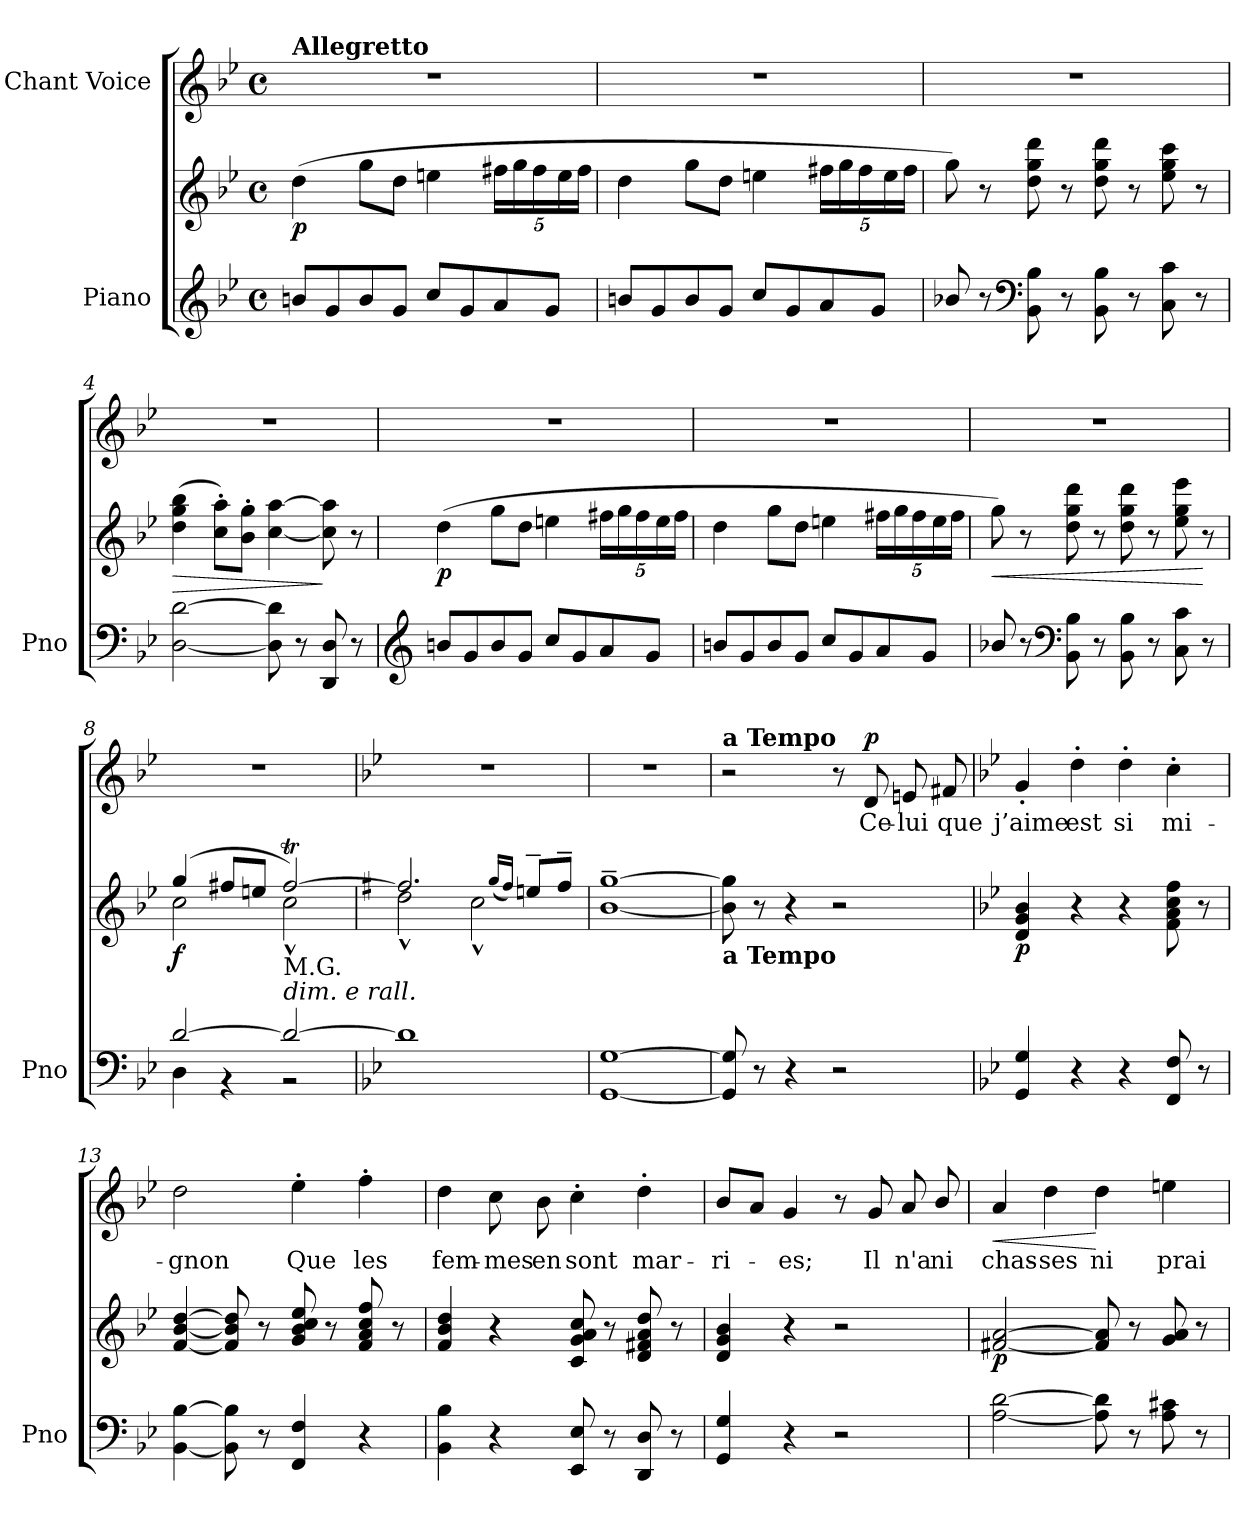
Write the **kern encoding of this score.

**kern	**kern	**dynam	**kern	**text	**dynam
*part2	*part2	*part2	*part1	*part1	*part1
*staff3	*staff2	*staff2/3	*staff1	*staff1	*staff1
*I"Piano	*	*	*I"Chant Voice	*	*
*I'Pno	*	*	*	*	*
*clefG2	*clefG2	*	*clefG2	*	*
*k[b-e-]	*k[b-e-]	*	*k[b-e-]	*	*
*M4/4	*M4/4	*	*M4/4	*	*
*met(c)	*met(c)	*	*met(c)	*	*
*MM138	*MM138	*	*MM138	*	*
=1	=1	=1	=1	=1	=1
!	!	!	!LO:TX:a:B:t=Allegretto	!	!
!	!	!LO:DY:b	!	!	!
8bn/L	(4dd\	p	1r	.	.
8g/	.	.	.	.	.
8b/	8gg\L	.	.	.	.
8g/J	8dd\J	.	.	.	.
8cc/L	4een\	.	.	.	.
8g/	.	.	.	.	.
*	*Xbrackettup	*	*	*	*
8a/	20ff#X\LL	.	.	.	.
.	20gg\	.	.	.	.
.	20ff#\	.	.	.	.
8g/J	.	.	.	.	.
.	20ee\	.	.	.	.
.	20ff#\JJ	.	.	.	.
=2	=2	=2	=2	=2	=2
8bn/L	4dd\	.	1r	.	.
8g/	.	.	.	.	.
8b/	8gg\L	.	.	.	.
8g/J	8dd\J	.	.	.	.
8cc/L	4een\	.	.	.	.
8g/	.	.	.	.	.
8a/	20ff#X\LL	.	.	.	.
.	20gg\	.	.	.	.
.	20ff#\	.	.	.	.
8g/J	.	.	.	.	.
.	20ee\	.	.	.	.
.	20ff#\JJ	.	.	.	.
=3	=3	=3	=3	=3	=3
8b-X/	8gg\)	.	1r	.	.
8r	8r	.	.	.	.
*clefF4	*	*	*	*	*
!	!	!LO:DY:b	!	!	!
!	!	!LO:DY:n=1:b	!	!	!
8BB-\ 8B-\	8dd\ 8gg\ 8ddd\	other-dynamics f	.	.	.
8r	8r	.	.	.	.
8BB-\ 8B-\	8dd\ 8gg\ 8ddd\	.	.	.	.
8r	8r	.	.	.	.
8C\ 8c\	8ee-\ 8gg\ 8ccc\	.	.	.	.
8r	8r	.	.	.	.
!!LO:LB:g=z
=4	=4	=4	=4	=4	=4
!	!	!LO:HP:b	!	!	!
[2D\ [2d\	(4dd\ 4gg\ 4bb-\	>	1r	.	.
.	8cc\' 8aa\'L)	.	.	.	.
.	8b-\' 8gg\'J	.	.	.	.
8D\] 8d\]	[4cc\ [4aa\	.	.	.	.
8r	.	.	.	.	.
8DD/ 8D/	8cc\] 8aa\]	]	.	.	.
8r	8r	.	.	.	.
=5	=5	=5	=5	=5	=5
*clefG2	*	*	*	*	*
!	!	!LO:DY:b	!	!	!
8bn/L	(4dd\	p	1r	.	.
8g/	.	.	.	.	.
8b/	8gg\L	.	.	.	.
8g/J	8dd\J	.	.	.	.
8cc/L	4een\	.	.	.	.
8g/	.	.	.	.	.
8a/	20ff#X\LL	.	.	.	.
.	20gg\	.	.	.	.
.	20ff#\	.	.	.	.
8g/J	.	.	.	.	.
.	20ee\	.	.	.	.
.	20ff#\JJ	.	.	.	.
=6	=6	=6	=6	=6	=6
8bn/L	4dd\	.	1r	.	.
8g/	.	.	.	.	.
8b/	8gg\L	.	.	.	.
8g/J	8dd\J	.	.	.	.
8cc/L	4een\	.	.	.	.
8g/	.	.	.	.	.
8a/	20ff#X\LL	.	.	.	.
.	20gg\	.	.	.	.
.	20ff#\	.	.	.	.
8g/J	.	.	.	.	.
.	20ee\	.	.	.	.
.	20ff#\JJ	.	.	.	.
!!LO:LB:g=z
=7	=7	=7	=7	=7	=7
!	!	!LO:HP:b	!	!	!
8b-X/	8gg\)	<	1r	.	.
8r	8r	.	.	.	.
*clefF4	*	*	*	*	*
8BB-\ 8B-\	8dd\ 8gg\ 8ddd\	.	.	.	.
8r	8r	.	.	.	.
8BB-\ 8B-\	8dd\ 8gg\ 8ddd\	.	.	.	.
8r	8r	.	.	.	.
8C\ 8c\	8ee-\ 8gg\ 8eee-\	.	.	.	.
8r	8r	[	.	.	.
=8	=8	=8	=8	=8	=8
*^	*^	*	*	*	*
!	!	!	!	!LO:DY:b	!	!	!
[2d/	4D\	(4gg/	2cc\	f	1r	.	.
.	4r	8ff#X/L	.	.	.	.	.
.	.	8een/J	.	.	.	.	.
!	!	!LO:TX:b:t=M.G.	!	!	!	!	!
!	!	!LO:TX:b:i:t=dim.   e    rall.	!	!	!	!	!
2d/_	2r	[2ff#t/)	2cc^^\	.	.	.	.
*v	*v	*	*	*	*	*	*
=9	=9	=9	=9	=9	=9	=9
*	*k[f#]	*	*	*	*	*
1d]	2.ff#TTT/]	2dd^^\	.	1r	.	.
.	.	2cc^^\	.	.	.	.
.	(>16qgg/LL	.	.	.	.	.
.	16qff#/JJ)	.	.	.	.	.
.	8een~/L	.	.	.	.	.
.	8ff#~/J	.	.	.	.	.
*	*v	*v	*	*	*	*
=10	=10	=10	=10	=10	=10
[1GG [1G	[<1b~ [>1gg~	.	1r	.	.
=11	=11	=11	=11	=11	=11
!	!	!	!LO:TX:a:B:t=a Tempo	!	!
!	!LO:TX:b:B:t=a Tempo	!	!	!	!
8GG/] 8G/]	8b\] 8gg\]	.	2r	.	.
8r	8r	.	.	.	.
4r	4r	.	.	.	.
2r	2r	.	8r	.	.
!	!	!	!	!LO:LY:b	!LO:DY:a
.	.	.	8d/	Ce-	p
!	!	!	!	!LO:LY:b	!
.	.	.	8en/	-lui	.
!	!	!	!	!LO:LY:b	!
.	.	.	8f#X/	que	.
!!LO:LB:g=z
=12	=12	=12	=12	=12	=12
*k[b-e-]	*k[b-e-]	*	*k[b-e-]	*	*
!	!	!LO:DY:b	!	!LO:LY:b	!
4GG/ 4G/	4d/ 4g/ 4b-/	p	4g'>/	j’aime	.
!	!	!	!	!LO:LY:b	!
4r	4r	.	4dd'\	est	.
!	!	!	!	!LO:LY:b	!
4r	4r	.	4dd'\	si	.
!	!	!	!	!LO:LY:b	!
8FF/ 8F/	8f\ 8a\ 8cc\ 8ff\	.	4cc'\	mi-	.
8r	8r	.	.	.	.
=13	=13	=13	=13	=13	=13
!	!	!	!	!LO:LY:b	!
[4BB-\ [4B-\	[4f/ [<4b-/ [4dd/	.	2dd\	-gnon	.
8BB-\] 8B-\]	8f/] 8b-/] 8dd/]	.	.	.	.
8r	8r	.	.	.	.
!	!	!	!	!LO:LY:b	!
4FF/ 4F/	8g/ 8b-/ 8cc/ 8ee-/	.	4ee-'\	Que	.
.	8r	.	.	.	.
!	!	!	!	!LO:LY:b	!
4r	8f/ 8a/ 8cc/ 8ff/	.	4ff'\	les	.
.	8r	.	.	.	.
=14	=14	=14	=14	=14	=14
!	!	!	!	!LO:LY:b	!
4BB-\ 4B-\	4f/ 4b-/ 4dd/	.	4dd\	fem-	.
!	!	!	!	!LO:LY:b	!
4r	4r	.	8cc\	-mes	.
!	!	!	!	!LO:LY:b	!
.	.	.	8b-\	en	.
!	!	!	!	!LO:LY:b	!
8EE-/ 8E-/	8c/ 8g/ 8a/ 8cc/	.	4cc'\	sont	.
8r	8r	.	.	.	.
!	!	!	!	!LO:LY:b	!
8DD/ 8D/	8d/ 8f#X/ 8a/ 8dd/	.	4dd'\	mar-	.
8r	8r	.	.	.	.
=15	=15	=15	=15	=15	=15
!	!	!	!	!LO:LY:b	!
4GG/ 4G/	4d/ 4g/ 4b-/	.	8b-/L	-ri-	.
.	.	.	8a/J	.	.
!	!	!	!	!LO:LY:b	!
4r	4r	.	4g/	-es;	.
2r	2r	.	8r	.	.
!	!	!	!	!LO:LY:b	!
.	.	.	8g/	Il	.
!	!	!	!	!LO:LY:b	!
.	.	.	8a/	n'a	.
!	!	!	!	!LO:LY:b	!
.	.	.	8b-/	ni	.
!!LO:PB:g=z
=16	=16	=16	=16	=16	=16
!	!	!LO:DY:b	!	!LO:LY:b	!LO:HP:b
[2A\ [2d\	[2f#X/ [2a/	p	4a/	chas-	<
!	!	!	!	!LO:LY:b	!
.	.	.	4dd\	-ses	.
!	!	!	!	!LO:LY:b	!
8A\] 8d\]	8f#/] 8a/]	.	4dd\	ni	[
8r	8r	.	.	.	.
!	!	!	!	!LO:LY:b	!
8A\ 8c#X\	8g/ 8a/	.	4een\	prai-	.
8r	8r	.	.	.	.
=	=	=	=	=	=
*-	*-	*-	*-	*-	*-
